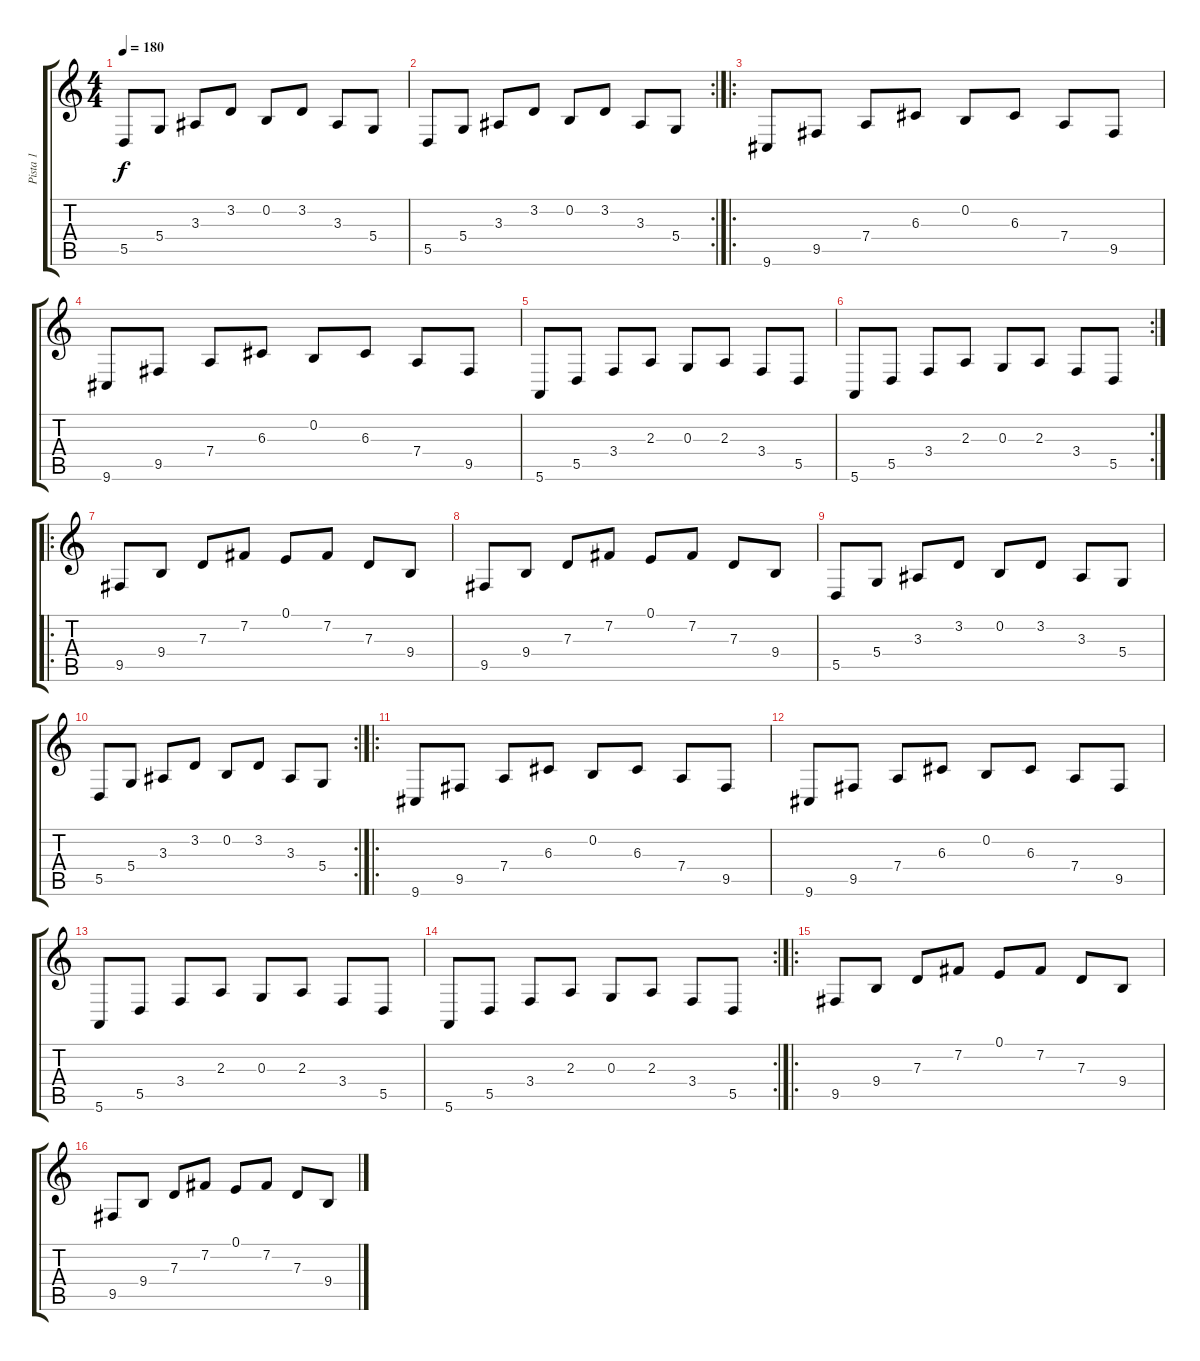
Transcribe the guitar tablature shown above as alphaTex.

\track ("Pista 1" "Pista 1") {instrument orchestralharp}
\staff {score tabs}
\tuning (E4 B3 G3 D3 A2 E2) {hide}
\ts (4 4)
\tempo 180
\clef g2
\ks c
5.5.8{dy f} 5.4.8 3.3.8 3.2.8 0.2.8 3.2.8 3.3.8 5.4.8 |
\rc 2
5.5.8 5.4.8 3.3.8 3.2.8 0.2.8 3.2.8 3.3.8 5.4.8 |
\ro
9.6.8 9.5.8 7.4.8 6.3.8 0.2.8 6.3.8 7.4.8 9.5.8 |
9.6.8 9.5.8 7.4.8 6.3.8 0.2.8 6.3.8 7.4.8 9.5.8 |
5.6.8 5.5.8 3.4.8 2.3.8 0.3.8 2.3.8 3.4.8 5.5.8 |
\rc 2
5.6.8 5.5.8 3.4.8 2.3.8 0.3.8 2.3.8 3.4.8 5.5.8 |
\ro
9.5.8 9.4.8 7.3.8 7.2.8 0.1.8 7.2.8 7.3.8 9.4.8 |
9.5.8 9.4.8 7.3.8 7.2.8 0.1.8 7.2.8 7.3.8 9.4.8 |
5.5.8 5.4.8 3.3.8 3.2.8 0.2.8 3.2.8 3.3.8 5.4.8 |
\rc 2
5.5.8 5.4.8 3.3.8 3.2.8 0.2.8 3.2.8 3.3.8 5.4.8 |
\ro
9.6.8 9.5.8 7.4.8 6.3.8 0.2.8 6.3.8 7.4.8 9.5.8 |
9.6.8 9.5.8 7.4.8 6.3.8 0.2.8 6.3.8 7.4.8 9.5.8 |
5.6.8 5.5.8 3.4.8 2.3.8 0.3.8 2.3.8 3.4.8 5.5.8 |
\rc 2
5.6.8 5.5.8 3.4.8 2.3.8 0.3.8 2.3.8 3.4.8 5.5.8 |
\ro
9.5.8 9.4.8 7.3.8 7.2.8 0.1.8 7.2.8 7.3.8 9.4.8 |
9.5.8 9.4.8 7.3.8 7.2.8 0.1.8 7.2.8 7.3.8 9.4.8
